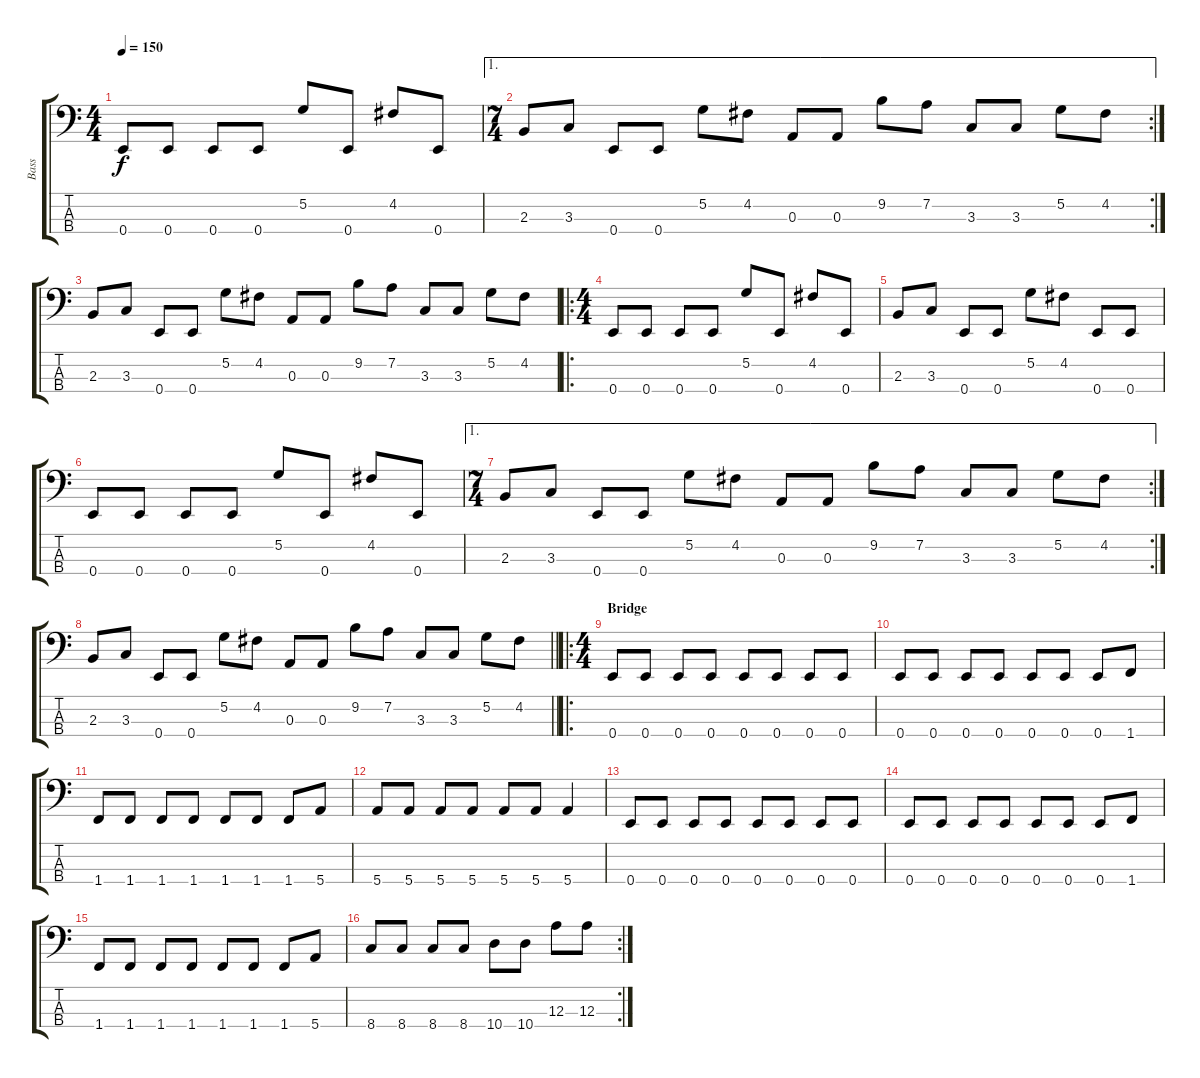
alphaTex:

\track ("Bass" "Bass") {instrument electricbassfinger}
\staff {score tabs}
\tuning (G2 D2 A1 E1) {hide}
\ts (4 4)
\tempo 150
\clef f4
\ks c
0.4.8{dy f} 0.4.8 0.4.8 0.4.8 5.2.8 0.4.8 4.2.8 0.4.8 |
\ae 1
\rc 2
\ts (7 4)
2.3.8 3.3.8 0.4.8 0.4.8 5.2.8 4.2.8 0.3.8 0.3.8 9.2.8 7.2.8 3.3.8 3.3.8 5.2.8 4.2.8 |
2.3.8 3.3.8 0.4.8 0.4.8 5.2.8 4.2.8 0.3.8 0.3.8 9.2.8 7.2.8 3.3.8 3.3.8 5.2.8 4.2.8 |
\ro
\ts (4 4)
0.4.8 0.4.8 0.4.8 0.4.8 5.2.8 0.4.8 4.2.8 0.4.8 |
2.3.8 3.3.8 0.4.8 0.4.8 5.2.8 4.2.8 0.4.8 0.4.8 |
0.4.8 0.4.8 0.4.8 0.4.8 5.2.8 0.4.8 4.2.8 0.4.8 |
\ae 1
\rc 2
\ts (7 4)
2.3.8 3.3.8 0.4.8 0.4.8 5.2.8 4.2.8 0.3.8 0.3.8 9.2.8 7.2.8 3.3.8 3.3.8 5.2.8 4.2.8 |
\barLineRight lightlight
2.3.8 3.3.8 0.4.8 0.4.8 5.2.8 4.2.8 0.3.8 0.3.8 9.2.8 7.2.8 3.3.8 3.3.8 5.2.8 4.2.8 |
\ro
\ts (4 4)
\section ("" "Bridge")
0.4.8 0.4.8 0.4.8 0.4.8 0.4.8 0.4.8 0.4.8 0.4.8 |
0.4.8 0.4.8 0.4.8 0.4.8 0.4.8 0.4.8 0.4.8 1.4.8 |
1.4.8 1.4.8 1.4.8 1.4.8 1.4.8 1.4.8 1.4.8 5.4.8 |
5.4.8 5.4.8 5.4.8 5.4.8 5.4.8 5.4.8 5.4.4 |
0.4.8 0.4.8 0.4.8 0.4.8 0.4.8 0.4.8 0.4.8 0.4.8 |
0.4.8 0.4.8 0.4.8 0.4.8 0.4.8 0.4.8 0.4.8 1.4.8 |
1.4.8 1.4.8 1.4.8 1.4.8 1.4.8 1.4.8 1.4.8 5.4.8 |
\rc 2
8.4.8 8.4.8 8.4.8 8.4.8 10.4.8 10.4.8 12.3.8 12.3.8
